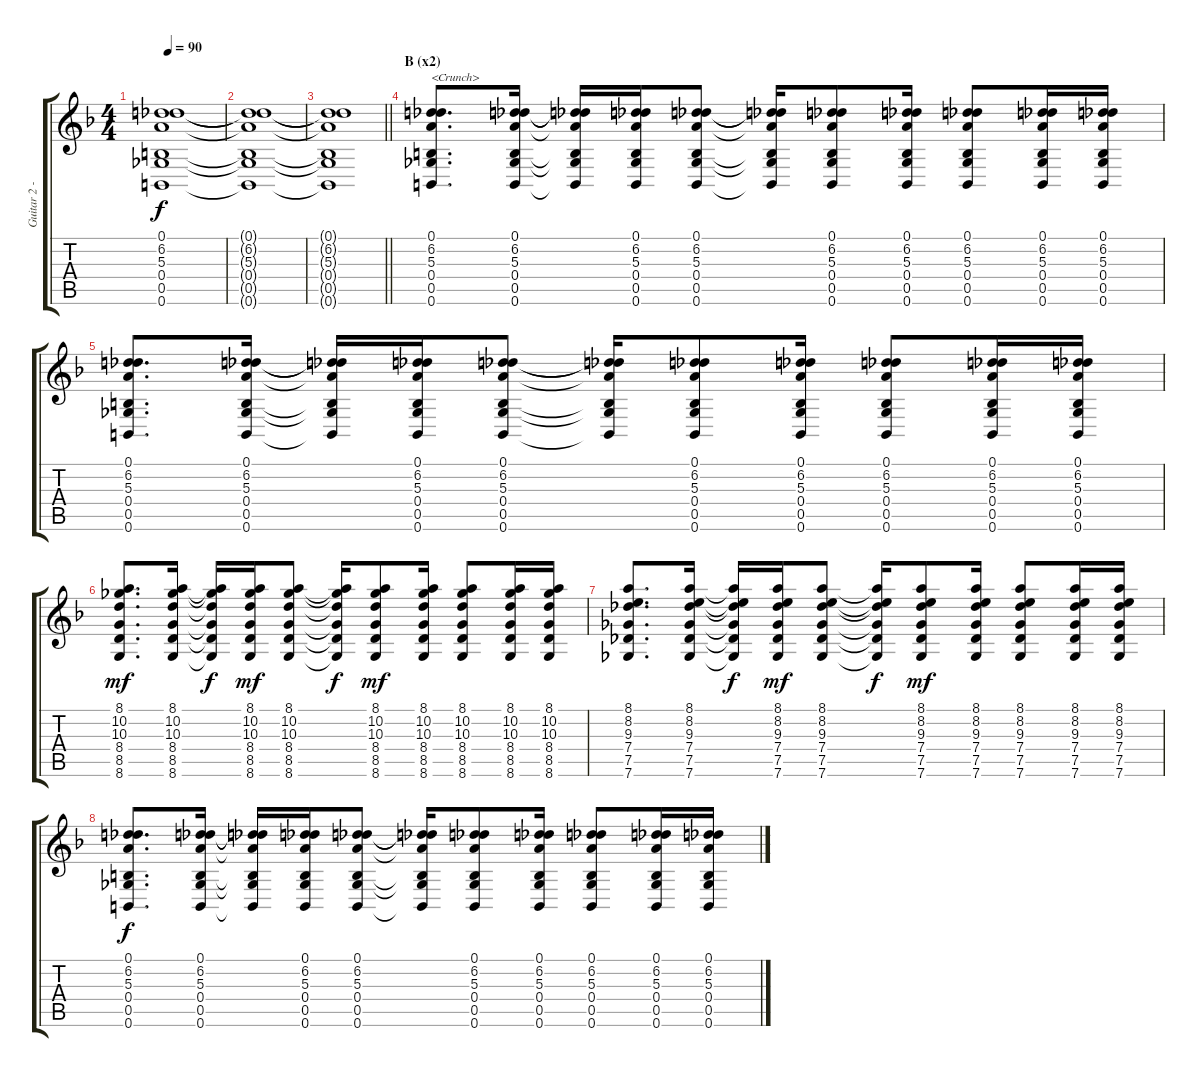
\track ("Guitar 2 - Uruha" "Guitar 2 -") {instrument distortionguitar}
\staff {score tabs}
\tuning (Db4 Ab3 E3 B2 Gb2 B1) {hide}
\ts (4 4)
\tempo 90
\clef g2
\ks f
(0.1{t} 6.2{t} 5.3{t} 0.4{t} 0.5{t} 0.6{t}).1{dy f} |
(0.1{t} 6.2{t} 5.3{t} 0.4{t} 0.5{t} 0.6{t}).1 |
\barLineRight lightlight
(0.1{t} 6.2{t} 5.3{t} 0.4{t} 0.5{t} 0.6{t}).1 |
\section ("" "B (x2)")
(0.1 6.2 5.3 0.4 0.5 0.6).8{d txt "<Crunch>"} (0.1 6.2 5.3 0.4 0.5 0.6).16 (0.1{t} 6.2{t} 5.3{t} 0.4{t} 0.5{t} 0.6{t}).16 (0.1 6.2 5.3 0.4 0.5 0.6).16 (0.1 6.2 5.3 0.4 0.5 0.6).8 (0.1{t} 6.2{t} 5.3{t} 0.4{t} 0.5{t} 0.6{t}).16 (0.1 6.2 5.3 0.4 0.5 0.6).8 (0.1 6.2 5.3 0.4 0.5 0.6).16 (0.1 6.2 5.3 0.4 0.5 0.6).8 (0.1 6.2 5.3 0.4 0.5 0.6).16 (0.1 6.2 5.3 0.4 0.5 0.6).16 |
(0.1 6.2 5.3 0.4 0.5 0.6).8{d} (0.1 6.2 5.3 0.4 0.5 0.6).16 (0.1{t} 6.2{t} 5.3{t} 0.4{t} 0.5{t} 0.6{t}).16 (0.1 6.2 5.3 0.4 0.5 0.6).16 (0.1 6.2 5.3 0.4 0.5 0.6).8 (0.1{t} 6.2{t} 5.3{t} 0.4{t} 0.5{t} 0.6{t}).16 (0.1 6.2 5.3 0.4 0.5 0.6).8 (0.1 6.2 5.3 0.4 0.5 0.6).16 (0.1 6.2 5.3 0.4 0.5 0.6).8 (0.1 6.2 5.3 0.4 0.5 0.6).16 (0.1 6.2 5.3 0.4 0.5 0.6).16 |
(8.1 10.2 10.3 8.4 8.5 8.6).8{d dy mf} (8.1 10.2 10.3 8.4 8.5 8.6).16 (8.1{t} 10.2{t} 10.3{t} 8.4{t} 8.5{t} 8.6{t}).16{dy f} (8.1 10.2 10.3 8.4 8.5 8.6).16{dy mf} (8.1 10.2 10.3 8.4 8.5 8.6).8 (8.1{t} 10.2{t} 10.3{t} 8.4{t} 8.5{t} 8.6{t}).16{dy f} (8.1 10.2 10.3 8.4 8.5 8.6).8{dy mf} (8.1 10.2 10.3 8.4 8.5 8.6).16 (8.1 10.2 10.3 8.4 8.5 8.6).8 (8.1 10.2 10.3 8.4 8.5 8.6).16 (8.1 10.2 10.3 8.4 8.5 8.6).16 |
(8.1 8.2 9.3 7.4 7.5 7.6).8{d} (8.1 8.2 9.3 7.4 7.5 7.6).16 (8.1{t} 8.2{t} 9.3{t} 7.4{t} 7.5{t} 7.6{t}).16{dy f} (8.1 8.2 9.3 7.4 7.5 7.6).16{dy mf} (8.1 8.2 9.3 7.4 7.5 7.6).8 (8.1{t} 8.2{t} 9.3{t} 7.4{t} 7.5{t} 7.6{t}).16{dy f} (8.1 8.2 9.3 7.4 7.5 7.6).8{dy mf} (8.1 8.2 9.3 7.4 7.5 7.6).16 (8.1 8.2 9.3 7.4 7.5 7.6).8 (8.1 8.2 9.3 7.4 7.5 7.6).16 (8.1 8.2 9.3 7.4 7.5 7.6).16 |
(0.1 6.2 5.3 0.4 0.5 0.6).8{d dy f} (0.1 6.2 5.3 0.4 0.5 0.6).16 (0.1{t} 6.2{t} 5.3{t} 0.4{t} 0.5{t} 0.6{t}).16 (0.1 6.2 5.3 0.4 0.5 0.6).16 (0.1 6.2 5.3 0.4 0.5 0.6).8 (0.1{t} 6.2{t} 5.3{t} 0.4{t} 0.5{t} 0.6{t}).16 (0.1 6.2 5.3 0.4 0.5 0.6).8 (0.1 6.2 5.3 0.4 0.5 0.6).16 (0.1 6.2 5.3 0.4 0.5 0.6).8 (0.1 6.2 5.3 0.4 0.5 0.6).16 (0.1 6.2 5.3 0.4 0.5 0.6).16
